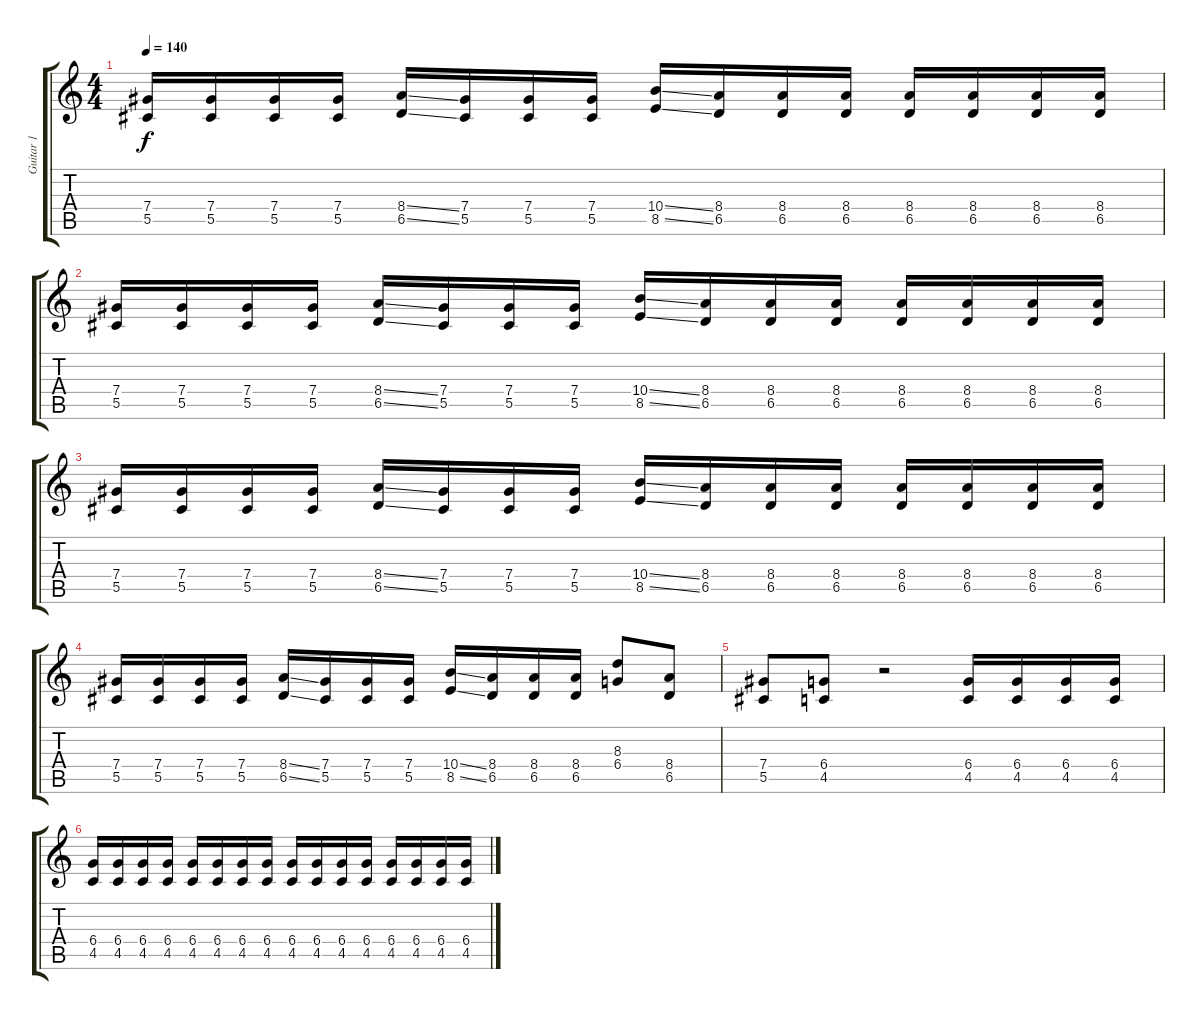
\track ("Guitar 1" "Guitar 1") {instrument distortionguitar}
\staff {score tabs}
\tuning (Eb4 Bb3 Gb3 Db3 Ab2 Eb2) {hide}
\ts (4 4)
\tempo 140
\clef g2
\ks c
(7.4 5.5).16{txt " " dy f} (7.4 5.5).16 (7.4 5.5).16 (7.4 5.5).16 (8.4{ss} 6.5{ss}).16 (7.4 5.5).16 (7.4 5.5).16 (7.4 5.5).16 (10.4{ss} 8.5{ss}).16 (8.4 6.5).16 (8.4 6.5).16 (8.4 6.5).16 (8.4 6.5).16 (8.4 6.5).16 (8.4 6.5).16 (8.4 6.5).16 |
(7.4 5.5).16{txt " "} (7.4 5.5).16 (7.4 5.5).16 (7.4 5.5).16 (8.4{ss} 6.5{ss}).16 (7.4 5.5).16 (7.4 5.5).16 (7.4 5.5).16 (10.4{ss} 8.5{ss}).16 (8.4 6.5).16 (8.4 6.5).16 (8.4 6.5).16 (8.4 6.5).16 (8.4 6.5).16 (8.4 6.5).16 (8.4 6.5).16 |
(7.4 5.5).16{txt " "} (7.4 5.5).16 (7.4 5.5).16 (7.4 5.5).16 (8.4{ss} 6.5{ss}).16 (7.4 5.5).16 (7.4 5.5).16 (7.4 5.5).16 (10.4{ss} 8.5{ss}).16 (8.4 6.5).16 (8.4 6.5).16 (8.4 6.5).16 (8.4 6.5).16 (8.4 6.5).16 (8.4 6.5).16 (8.4 6.5).16 |
(7.4 5.5).16{txt " "} (7.4 5.5).16 (7.4 5.5).16 (7.4 5.5).16 (8.4{ss} 6.5{ss}).16 (7.4 5.5).16 (7.4 5.5).16 (7.4 5.5).16 (10.4{ss} 8.5{ss}).16 (8.4 6.5).16 (8.4 6.5).16 (8.4 6.5).16 (8.3 6.4).8 (8.4 6.5).8 |
(7.4 5.5).8 (6.4 4.5).8 r.2 (6.4 4.5).16 (6.4 4.5).16 (6.4 4.5).16 (6.4 4.5).16 |
(6.4 4.5).16 (6.4 4.5).16 (6.4 4.5).16 (6.4 4.5).16 (6.4 4.5).16 (6.4 4.5).16 (6.4 4.5).16 (6.4 4.5).16 (6.4 4.5).16 (6.4 4.5).16 (6.4 4.5).16 (6.4 4.5).16 (6.4 4.5).16 (6.4 4.5).16 (6.4 4.5).16 (6.4 4.5).16
